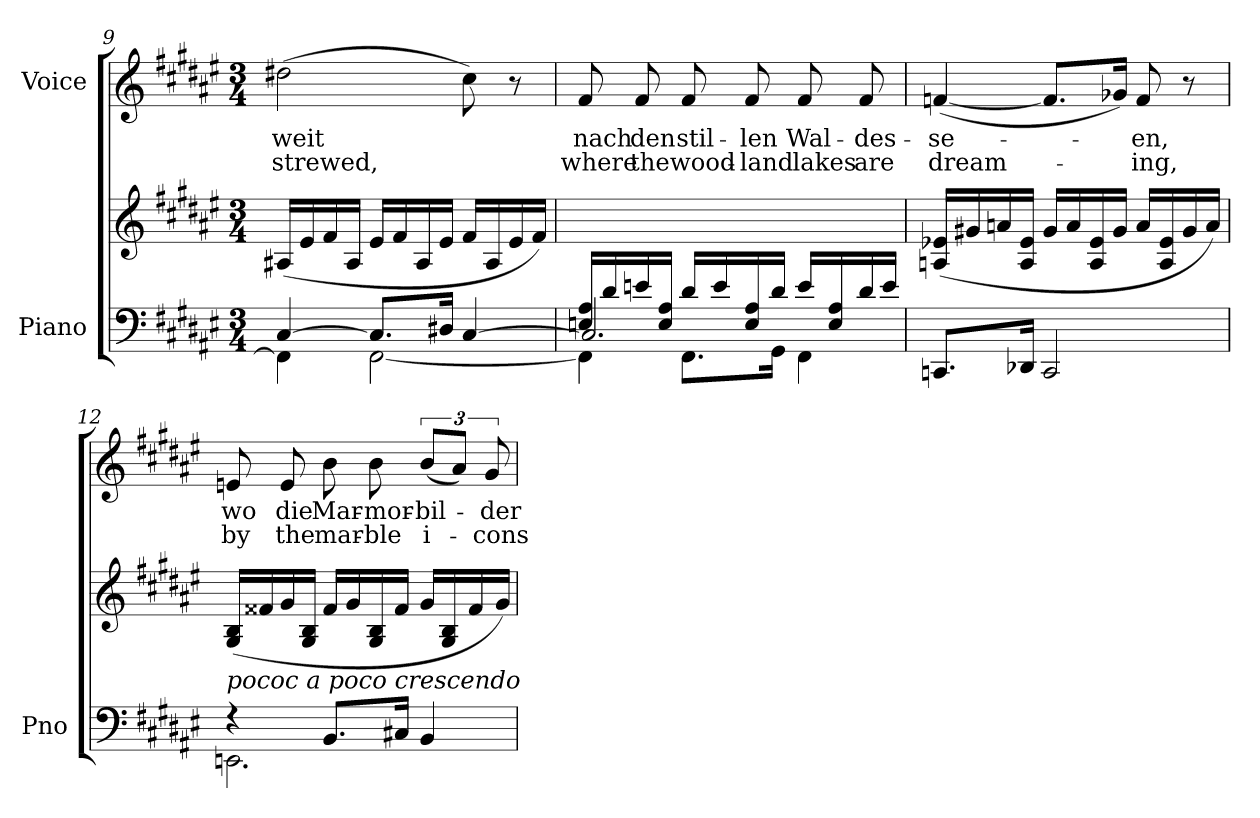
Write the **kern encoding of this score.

**kern	**kern	**kern	**text	**text
*part2	*part2	*part1	*part1	*part1
*staff3	*staff2	*staff1	*staff1	*staff1
*I"Piano	*	*I"Voice	*	*
*I'Pno	*	*	*	*
!!LO:LB:g=z
*clefF4	*clefG2	*clefG2	*	*
*k[f#c#g#d#a#e#]	*k[f#c#g#d#a#e#]	*k[f#c#g#d#a#e#]	*	*
*M3/4	*M3/4	*M3/4	*	*
=9	=9	=9	=9	=9
*^	*	*	*	*
!	!	!	!	!LO:LY:b	!LO:LY:b
[4C#/	4FF#\]	(>16A#X/LL	(2dd#X\	weit	strewed,
.	.	16e#/	.	.	.
.	.	16f#/	.	.	.
.	.	16A#/JJ	.	.	.
8.C#/L]	[2FF#\	16e#/LL	.	.	.
.	.	16f#/	.	.	.
.	.	16A#/	.	.	.
16D#X/Jk	.	16e#/JJ	.	.	.
[<4C#/	.	16f#/LL	8cc#\)	.	.
.	.	16A#/	.	.	.
.	.	16e#/	8r	.	.
.	.	16f#/JJ)	.	.	.
!!LO:PB:g=z
=10	=10	=10	=10	=10	=10
*	*^	*	*	*	*
!	!	!	!	!	!LO:LY:b	!LO:LY:b
16En/ 16A#/LL	4FF#\]	2.C#/]	2.ryy	8f#/	nach	where
16d#/	.	.	.	.	.	.
!	!	!	!	!	!LO:LY:b	!LO:LY:b
16en/	.	.	.	8f#/	den	the
16E/ 16A#/JJ	.	.	.	.	.	.
!	!	!	!	!	!LO:LY:b	!LO:LY:b
16d#/LL	8.FF#\L	.	.	8f#/	stil-	wood-
16e/	.	.	.	.	.	.
!	!	!	!	!	!LO:LY:b	!LO:LY:b
16E/ 16A#/	.	.	.	8f#/	-len	-land
16d#/JJ	16GG#\Jk	.	.	.	.	.
!	!	!	!	!	!LO:LY:b	!LO:LY:b
16e/LL	4FF#\	.	.	8f#/	Wal-	lakes
16E/ 16A#/	.	.	.	.	.	.
!	!	!	!	!	!LO:LY:b	!LO:LY:b
16d#/	.	.	.	8f#/	-des-	are
16e/JJ	.	.	.	.	.	.
*v	*v	*v	*	*	*	*
=11	=11	=11	=11	=11
!	!	!	!LO:LY:b	!LO:LY:b
8.CCn/L	(>16An/ 16e-X/LL	([4fn/	-se-	dream-
.	16g#X/	.	.	.
.	16an/	.	.	.
16DD-X/Jk	16A/ 16e-/JJ	.	.	.
2CC/	16g#/LL	8.f/L]	.	.
.	16a/	.	.	.
.	16A/ 16e-/	.	.	.
.	16g#/JJ	16g-X/Jk)	.	.
!	!	!	!LO:LY:b	!LO:LY:b
.	16a/LL	8f/	-en,	-ing,
.	16A/ 16e-/	.	.	.
.	16g#/	8r	.	.
.	16a/JJ)	.	.	.
!!LO:LB:g=z
=12	=12	=12	=12	=12
*^	*	*	*	*
!	!	!LO:TX:b:i:t=pococ a poco crescendo	!	!	!
!	!	!	!	!LO:LY:b	!LO:LY:b
4r	2.EEn\	(>16G#/ 16B/LL	8en/	wo	by
.	.	16f##X/	.	.	.
!	!	!	!	!LO:LY:b	!LO:LY:b
.	.	16g#/	8e/	die	the
.	.	16G#/ 16B/JJ	.	.	.
!	!	!	!	!LO:LY:b	!LO:LY:b
8.BB/L	.	16f##/LL	8b\	Mar-	mar-
.	.	16g#/	.	.	.
!	!	!	!	!LO:LY:b	!LO:LY:b
.	.	16G#/ 16B/	8b\	-mor-	-ble
16C#X/Jk	.	16f##/JJ	.	.	.
!	!	!	!	!LO:LY:b	!LO:LY:b
4BB/	.	16g#/LL	(12b/L	-bil-	i-
.	.	16G#/ 16B/	.	.	.
.	.	.	12a#/J)	.	.
.	.	16f##/	.	.	.
!	!	!	!	!LO:LY:b	!LO:LY:b
.	.	.	12g#/	-der	-cons
.	.	16g#/JJ)	.	.	.
*v	*v	*	*	*	*
=	=	=	=	=
*-	*-	*-	*-	*-
